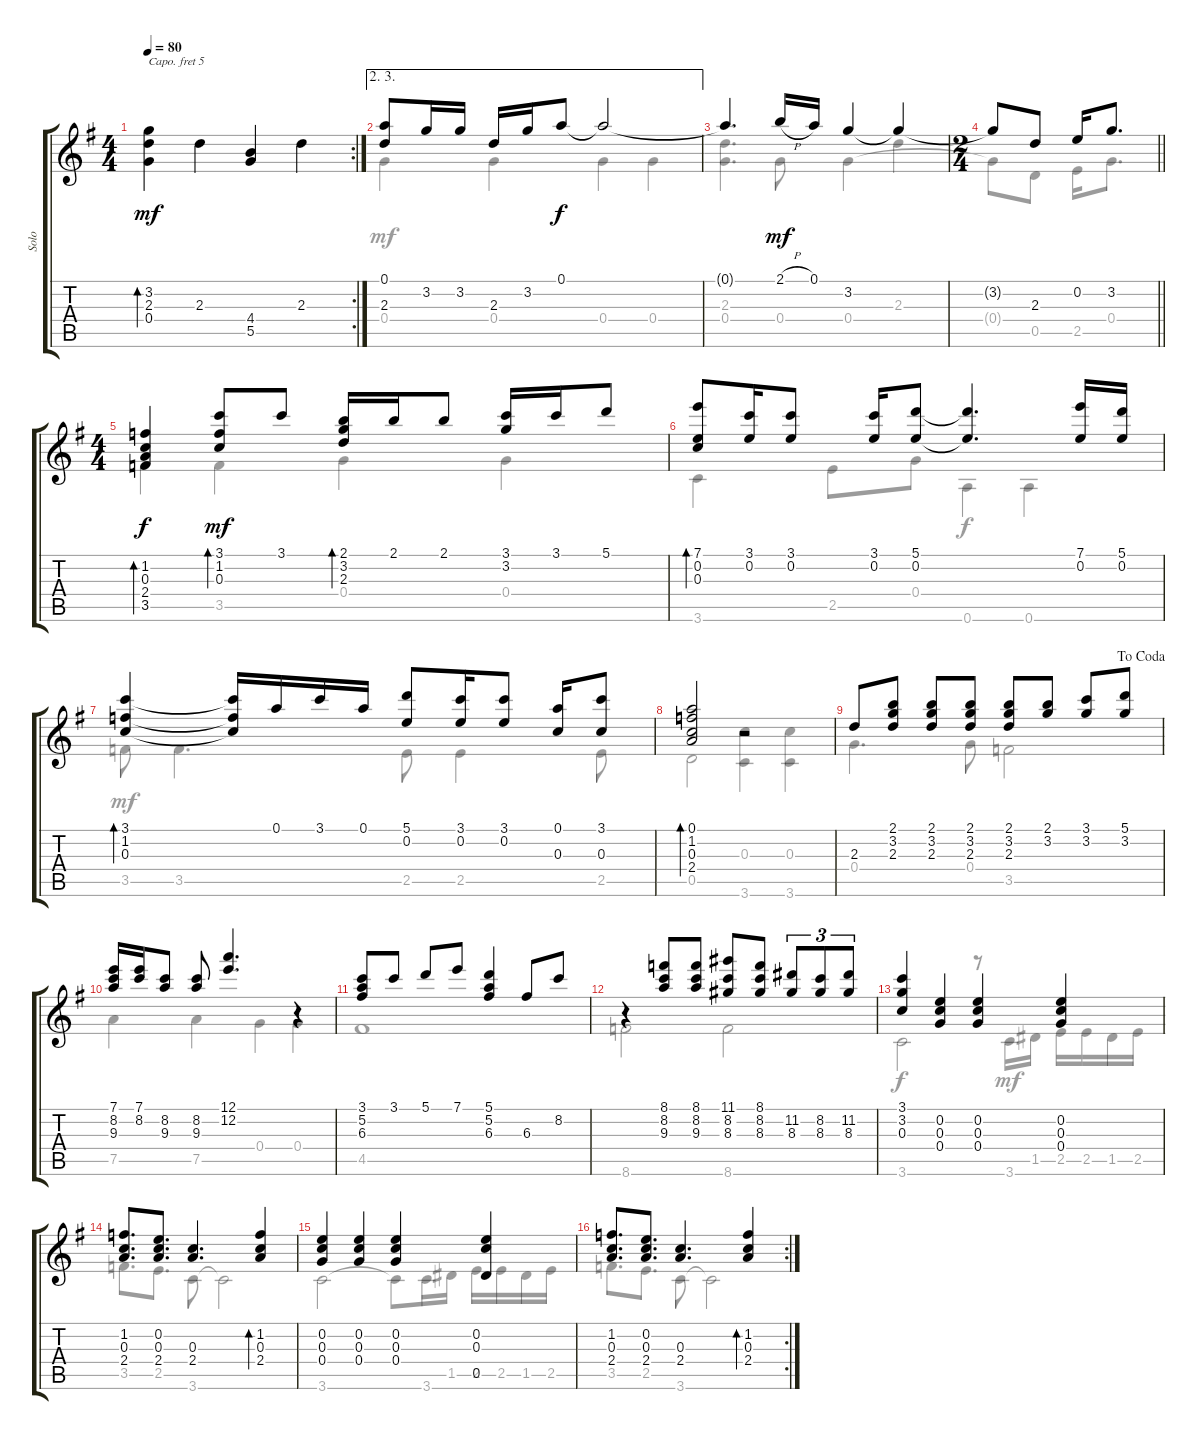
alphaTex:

\track ("Solo" "Solo") {instrument acousticguitarnylon}
\staff {score tabs}
\capo 5
\tuning (E4 B3 G3 D3 A2 E2) {hide}
\voice
\rc 2
\ts (4 4)
\tempo 80
\clef g2
\ks g
(3.2 2.3 0.4).4{bd 30 dy mf} 2.3.4 (4.4 5.5).4 2.3.4 |
\ae (2 3)
(0.1 2.3).8 3.2.16 3.2.16 2.3.16 3.2.16 0.1.8{dy f} 0.1{t}.2 |
0.1{t}.4{d} 2.1{h}.16{dy mf} 0.1.16 3.2.4 3.2{t}.4 |
\ts (2 4)
\barLineRight lightlight
3.2{t}.8 2.3.8 0.2.16 3.2.8{d} |
\ts (4 4)
(1.2 0.3 2.4 3.5).4{bd 60 dy f} (3.1 1.2 0.3).8{bd 30 dy mf} 3.1.8 (2.1 3.2 2.3).16{bd 30} 2.1.16 2.1.8 (3.1 3.2).16 3.1.16 5.1.8 |
(7.1 0.2 0.3).8{bd 30} (3.1 0.2).16 (3.1 0.2).8 (3.1 0.2).16 (5.1 0.2).8 (5.1{t} 0.2{t}).4{d} (7.1 0.2).16 (5.1 0.2).16 |
(3.1 1.2 0.3).4{bd 30} (3.1{t} 1.2{t} 0.3{t}).16 0.1.16 3.1.16 0.1.16 (5.1 0.2).8 (3.1 0.2).16 (3.1 0.2).8 (0.1 0.3).16 (3.1 0.3).8 |
(0.1 1.2 0.3 2.4).2{bd 30} r.2 |
\jump dacoda
2.3.8 (2.1 3.2 2.3).8 (2.1 3.2 2.3).8 (2.1 3.2 2.3).8 (2.1 3.2 2.3).8 (2.1 3.2).8 (3.1 3.2).8 (5.1 3.2).8 |
(7.1 8.2 9.3).16 (7.1 8.2).16 (8.2 9.3).8 (8.2 9.3).8 (12.1 12.2).4{d} r.4 |
(3.1 5.2 6.3).8 3.1.8 5.1.8 7.1.8 (5.1 5.2 6.3).4 6.3.8 8.2.8 |
r.4 (8.1 8.2 9.3).8 (8.1 8.2 9.3).8 (11.1 8.2 8.3).8 (8.1 8.2 8.3).8 (11.2 8.3).8{tu (3 2)} (8.2 8.3).8{tu (3 2)} (11.2 8.3).8{tu (3 2)} |
(3.1 3.2 0.3).4 (0.2 0.3 0.4).4 (0.2 0.3 0.4).4 (0.2 0.3 0.4).4 |
(1.2 0.3 2.4).8{d} (0.2 0.3 2.4).8{d} (0.3 2.4).4{d} (1.2 0.3 2.4).4{bd 120} |
(0.2 0.3 0.4).4 (0.2 0.3 0.4).4 (0.2 0.3 0.4).4 (0.2 0.3 0.5).4 |
\rc 2
(1.2 0.3 2.4).8{d} (0.2 0.3 2.4).8{d} (0.3 2.4).4{d} (1.2 0.3 2.4).4{bd 120}
\voice
\clef g2
\ottava regular
\simile none
\ks g
|
0.4.4 0.4.4 0.4.4 0.4.4 |
(2.3 0.4).4{d} 0.4.8 0.4.4 2.3.4 |
\barLineRight lightlight
0.4{t}.8 0.5.8 2.5.16 0.4.8{d} |
3.5.4 3.5.4 0.4.4 0.4.4 |
3.6.4 2.5.8 0.4.8 0.6.4{dy f} 0.6.4 |
3.5.8{dy mf} 3.5.4{d} 2.5.8 2.5.4 2.5.8 |
0.5.2 (0.3 3.6).4 (0.3 3.6).4 |
0.4.4{d} 0.4.8 3.5.2 |
7.5.4 7.5.4 0.4.4 0.4.4 |
4.5.1 |
8.6.2 8.6.2 |
3.6.2{dy f} r.8 3.6.16{dy mf} 1.5.16 2.5.16 2.5.16 1.5.16 2.5.16 |
3.5.8{d} 2.5.8{d} 3.6.8 3.6{t}.2 |
3.6.2 3.6{t}.8 3.6.16 1.5.16 2.5.16 2.5.16 1.5.16 2.5.16 |
3.5.8{d} 2.5.8{d} 3.6.8 3.6{t}.2
